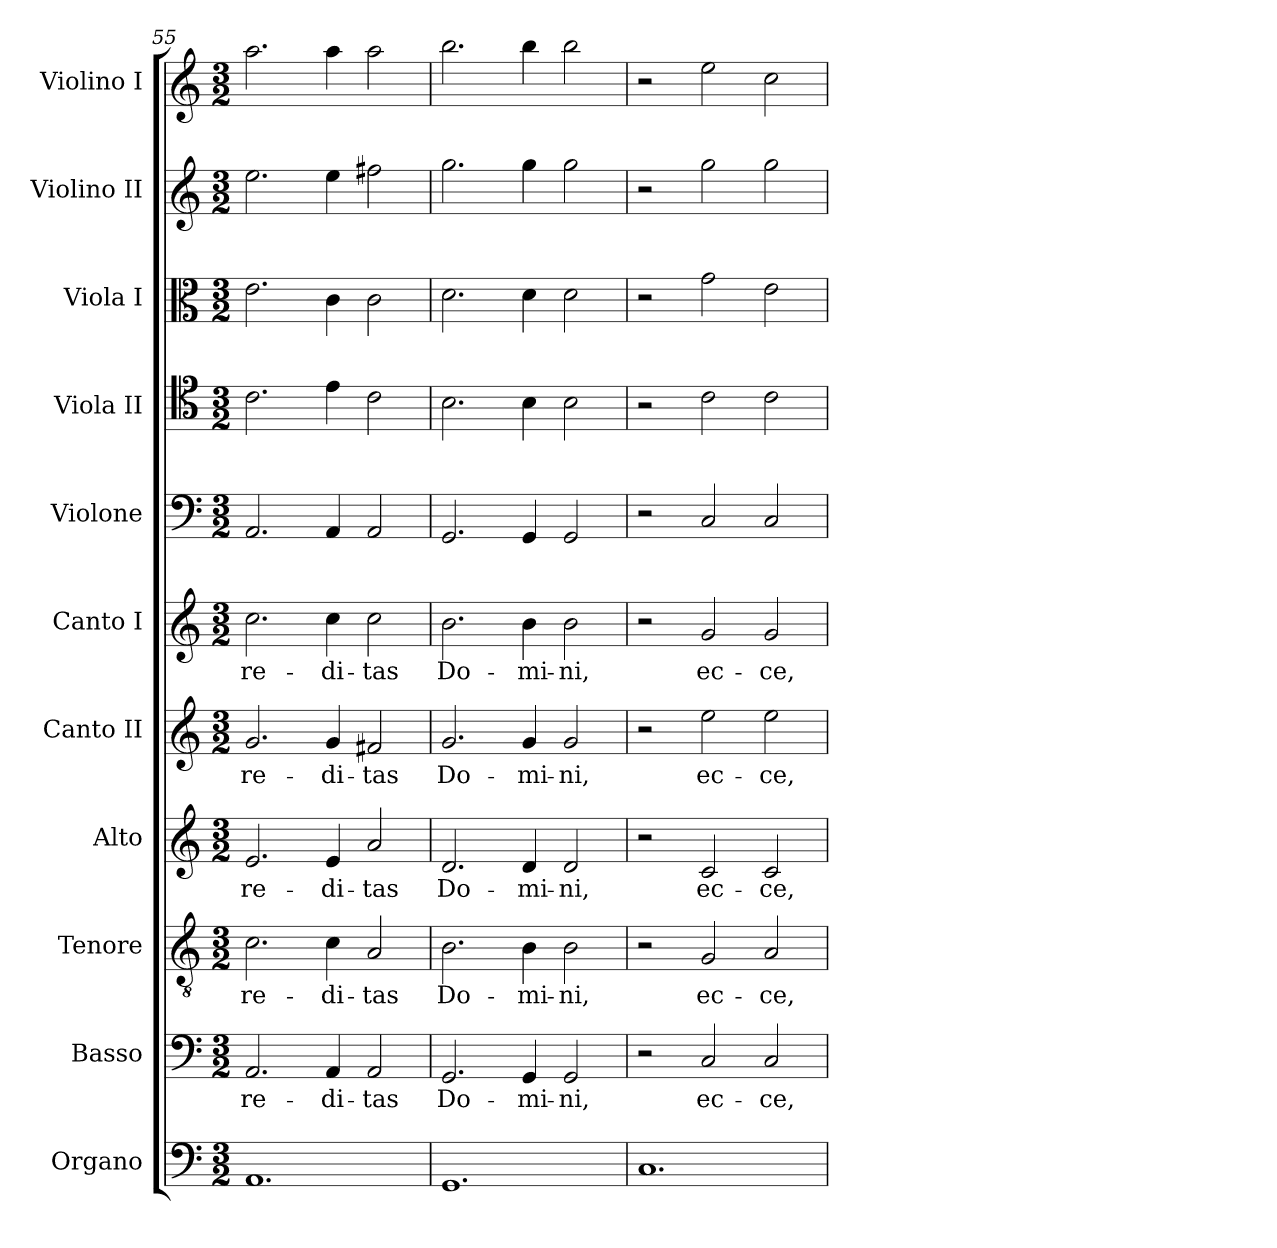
**kern	**kern	**text	**kern	**text	**kern	**text	**kern	**text	**kern	**text	**kern	**kern	**kern	**kern	**kern
*part11	*part10	*part10	*part9	*part9	*part8	*part8	*part7	*part7	*part6	*part6	*part5	*part4	*part3	*part2	*part1
*staff11	*staff10	*staff10	*staff9	*staff9	*staff8	*staff8	*staff7	*staff7	*staff6	*staff6	*staff5	*staff4	*staff3	*staff2	*staff1
*I"Organo	*I"Basso	*	*I"Tenore	*	*I"Alto	*	*I"Canto II	*	*I"Canto I	*	*I"Violone	*I"Viola II	*I"Viola I	*I"Violino II	*I"Violino I
*I'Org.	*I'B.	*	*I'T.	*	*I'A.	*	*I'C. II	*	*I'C. I	*	*I'Vne.	*I'Vla. II	*I'Vla. I	*I'Vl. II	*I'Vl. I
*clefF4	*clefF4	*	*clefGv2	*	*clefG2	*	*clefG2	*	*clefG2	*	*clefF4	*clefC4	*clefC3	*clefG2	*clefG2
*	*	*	*ITrd7c12	*	*	*	*	*	*	*	*	*	*	*	*
*k[]	*k[]	*	*k[]	*	*k[]	*	*k[]	*	*k[]	*	*k[]	*k[]	*k[]	*k[]	*k[]
*C:	*C:	*	*C:	*	*C:	*	*C:	*	*C:	*	*C:	*C:	*C:	*C:	*C:
*M3/2	*M3/2	*	*M3/2	*	*M3/2	*	*M3/2	*	*M3/2	*	*M3/2	*M3/2	*M3/2	*M3/2	*M3/2
=55	=55	=55	=55	=55	=55	=55	=55	=55	=55	=55	=55	=55	=55	=55	=55
!	!	!LO:LY:b:color=#000000	!	!	!	!	!	!	!	!	!	!	!	!	!
!	!	!	!	!LO:LY:b:color=#000000	!	!	!	!	!	!	!	!	!	!	!
!	!	!	!	!	!	!LO:LY:b:color=#000000	!	!	!	!	!	!	!	!	!
!	!	!	!	!	!	!	!	!LO:LY:b:color=#000000	!	!	!	!	!	!	!
!	!	!	!	!	!	!	!	!	!	!LO:LY:b:color=#000000	!	!	!	!	!
1.AAi	2.AAi/	-re-	2.Ci\	-re-	2.ei/	-re-	2.gi/	-re-	2.cci\	-re-	2.AAi/	2.ci\	2.ei\	2.eei\	2.aai\
!	!	!LO:LY:b:color=#000000	!	!	!	!	!	!	!	!	!	!	!	!	!
!	!	!	!	!LO:LY:b:color=#000000	!	!	!	!	!	!	!	!	!	!	!
!	!	!	!	!	!	!LO:LY:b:color=#000000	!	!	!	!	!	!	!	!	!
!	!	!	!	!	!	!	!	!LO:LY:b:color=#000000	!	!	!	!	!	!	!
!	!	!	!	!	!	!	!	!	!	!LO:LY:b:color=#000000	!	!	!	!	!
.	4AAi/	-di-	4Ci\	-di-	4ei/	-di-	4gi/	-di-	4cci\	-di-	4AAi/	4ei\	4ci\	4eei\	4aai\
!	!	!LO:LY:b:color=#000000	!	!	!	!	!	!	!	!	!	!	!	!	!
!	!	!	!	!LO:LY:b:color=#000000	!	!	!	!	!	!	!	!	!	!	!
!	!	!	!	!	!	!LO:LY:b:color=#000000	!	!	!	!	!	!	!	!	!
!	!	!	!	!	!	!	!	!LO:LY:b:color=#000000	!	!	!	!	!	!	!
!	!	!	!	!	!	!	!	!	!	!LO:LY:b:color=#000000	!	!	!	!	!
.	2AAi/	-tas	2AAi/	-tas	2ai/	-tas	2f#Xi/	-tas	2cci\	-tas	2AAi/	2ci\	2ci\	2ff#Xi\	2aai\
=56	=56	=56	=56	=56	=56	=56	=56	=56	=56	=56	=56	=56	=56	=56	=56
!	!	!LO:LY:b:color=#000000	!	!	!	!	!	!	!	!	!	!	!	!	!
!	!	!	!	!LO:LY:b:color=#000000	!	!	!	!	!	!	!	!	!	!	!
!	!	!	!	!	!	!LO:LY:b:color=#000000	!	!	!	!	!	!	!	!	!
!	!	!	!	!	!	!	!	!LO:LY:b:color=#000000	!	!	!	!	!	!	!
!	!	!	!	!	!	!	!	!	!	!LO:LY:b:color=#000000	!	!	!	!	!
1.GGi	2.GGi/	Do-	2.BBi\	Do-	2.di/	Do-	2.gi/	Do-	2.bi\	Do-	2.GGi/	2.Bi\	2.di\	2.ggi\	2.bbi\
!	!	!LO:LY:b:color=#000000	!	!	!	!	!	!	!	!	!	!	!	!	!
!	!	!	!	!LO:LY:b:color=#000000	!	!	!	!	!	!	!	!	!	!	!
!	!	!	!	!	!	!LO:LY:b:color=#000000	!	!	!	!	!	!	!	!	!
!	!	!	!	!	!	!	!	!LO:LY:b:color=#000000	!	!	!	!	!	!	!
!	!	!	!	!	!	!	!	!	!	!LO:LY:b:color=#000000	!	!	!	!	!
.	4GGi/	-mi-	4BBi\	-mi-	4di/	-mi-	4gi/	-mi-	4bi\	-mi-	4GGi/	4Bi\	4di\	4ggi\	4bbi\
!	!	!LO:LY:b:color=#000000	!	!	!	!	!	!	!	!	!	!	!	!	!
!	!	!	!	!LO:LY:b:color=#000000	!	!	!	!	!	!	!	!	!	!	!
!	!	!	!	!	!	!LO:LY:b:color=#000000	!	!	!	!	!	!	!	!	!
!	!	!	!	!	!	!	!	!LO:LY:b:color=#000000	!	!	!	!	!	!	!
!	!	!	!	!	!	!	!	!	!	!LO:LY:b:color=#000000	!	!	!	!	!
.	2GGi/	-ni,	2BBi\	-ni,	2di/	-ni,	2gi/	-ni,	2bi\	-ni,	2GGi/	2Bi\	2di\	2ggi\	2bbi\
=57	=57	=57	=57	=57	=57	=57	=57	=57	=57	=57	=57	=57	=57	=57	=57
1.Ci	2r	.	2r	.	2r	.	2r	.	2r	.	2r	2r	2r	2r	2r
!	!	!LO:LY:b:color=#000000	!	!	!	!	!	!	!	!	!	!	!	!	!
!	!	!	!	!LO:LY:b:color=#000000	!	!	!	!	!	!	!	!	!	!	!
!	!	!	!	!	!	!LO:LY:b:color=#000000	!	!	!	!	!	!	!	!	!
!	!	!	!	!	!	!	!	!LO:LY:b:color=#000000	!	!	!	!	!	!	!
!	!	!	!	!	!	!	!	!	!	!LO:LY:b:color=#000000	!	!	!	!	!
.	2Ci/	ec-	2GGi/	ec-	2ci/	ec-	2eei\	ec-	2gi/	ec-	2Ci/	2ci\	2gi\	2ggi\	2eei\
!	!	!LO:LY:b:color=#000000	!	!	!	!	!	!	!	!	!	!	!	!	!
!	!	!	!	!LO:LY:b:color=#000000	!	!	!	!	!	!	!	!	!	!	!
!	!	!	!	!	!	!LO:LY:b:color=#000000	!	!	!	!	!	!	!	!	!
!	!	!	!	!	!	!	!	!LO:LY:b:color=#000000	!	!	!	!	!	!	!
!	!	!	!	!	!	!	!	!	!	!LO:LY:b:color=#000000	!	!	!	!	!
.	2Ci/	-ce,	2AAi/	-ce,	2ci/	-ce,	2eei\	-ce,	2gi/	-ce,	2Ci/	2ci\	2ei\	2ggi\	2cci\
=	=	=	=	=	=	=	=	=	=	=	=	=	=	=	=
*-	*-	*-	*-	*-	*-	*-	*-	*-	*-	*-	*-	*-	*-	*-	*-
